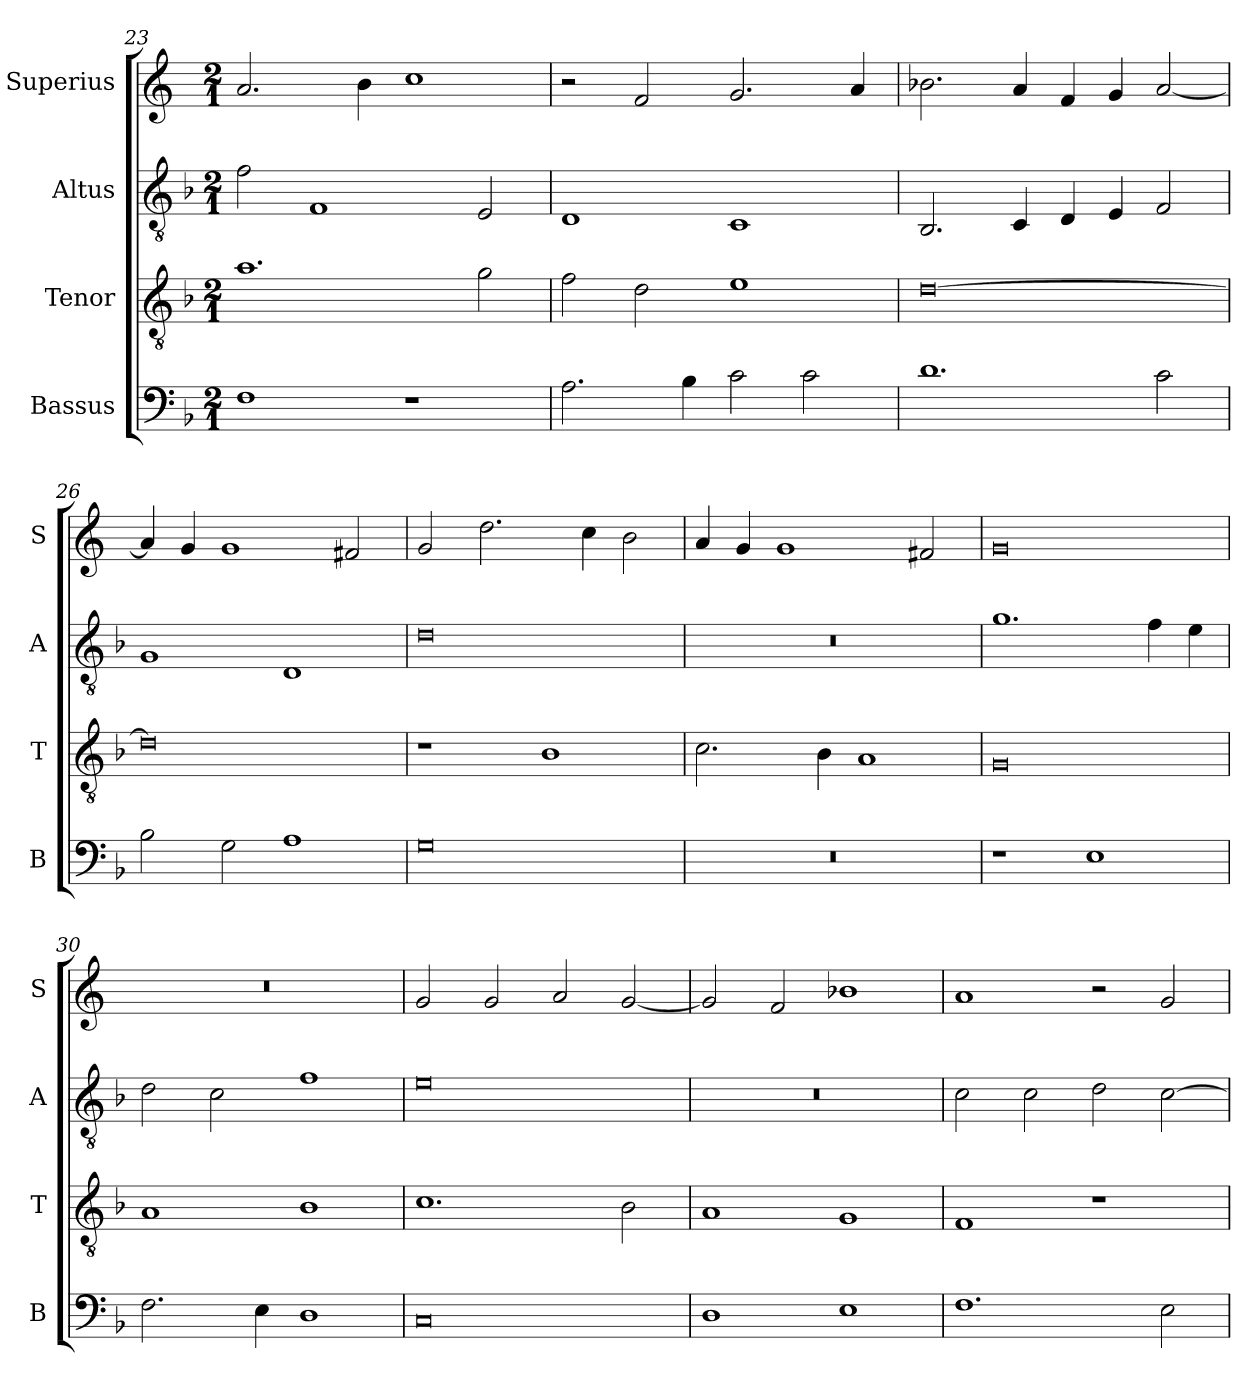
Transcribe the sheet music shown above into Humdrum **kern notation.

**kern	**kern	**kern	**kern
*part4	*part3	*part2	*part1
*staff4	*staff3	*staff2	*staff1
*I"Bassus	*I"Tenor	*I"Altus	*I"Superius
*I'B	*I'T	*I'A	*I'S
*clefF4	*clefGv2	*clefGv2	*clefG2
*k[b-]	*k[b-]	*k[b-]	*k[]
*M2/1	*M2/1	*M2/1	*M2/1
=23	=23	=23	=23
1F	1.a	2f\	2.a/
.	.	1F	.
.	.	.	4b\
1r	.	.	1cc
.	2g\	2E/	.
=24	=24	=24	=24
2.A\	2f\	1D	2r
.	2d\	.	2f/
4B-\	.	.	.
2c\	1e	1C	2.g/
2c\	.	.	.
.	.	.	4a/
=25	=25	=25	=25
1.d	[0d	2.BB-/	2.b-X\
.	.	4C/	4a/
.	.	4D/	4f/
.	.	4E/	4g/
2c\	.	2F/	[2a/
=26	=26	=26	=26
2B-\	0d]	1G	4a/]
.	.	.	4g/
2G\	.	.	1g
1A	.	1D	.
.	.	.	2f#X/
=27	=27	=27	=27
0G	1r	0d	2g/
.	.	.	2.dd\
.	1B-	.	.
.	.	.	4cc\
.	.	.	2b\
=28	=28	=28	=28
0r	2.c\	0r	4a/
.	.	.	4g/
.	.	.	1g
.	4B-\	.	.
.	1A	.	.
.	.	.	2f#X/
=29	=29	=29	=29
1r	0G	1.g	0g
1E	.	.	.
.	.	4f\	.
.	.	4e\	.
=30	=30	=30	=30
2.F\	1A	2d\	0r
.	.	2c\	.
4E\	.	.	.
1D	1B-	1f	.
=31	=31	=31	=31
0C	1.c	0e	2g/
.	.	.	2g/
.	.	.	2a/
.	2B-\	.	[2g/
=32	=32	=32	=32
1D	1A	0r	2g/]
.	.	.	2f/
1E	1G	.	1b-X
=33	=33	=33	=33
1.F	1F	2c\	1a
.	.	2c\	.
.	1r	2d\	2r
2E\	.	[2c\	2g/
=	=	=	=
*-	*-	*-	*-
